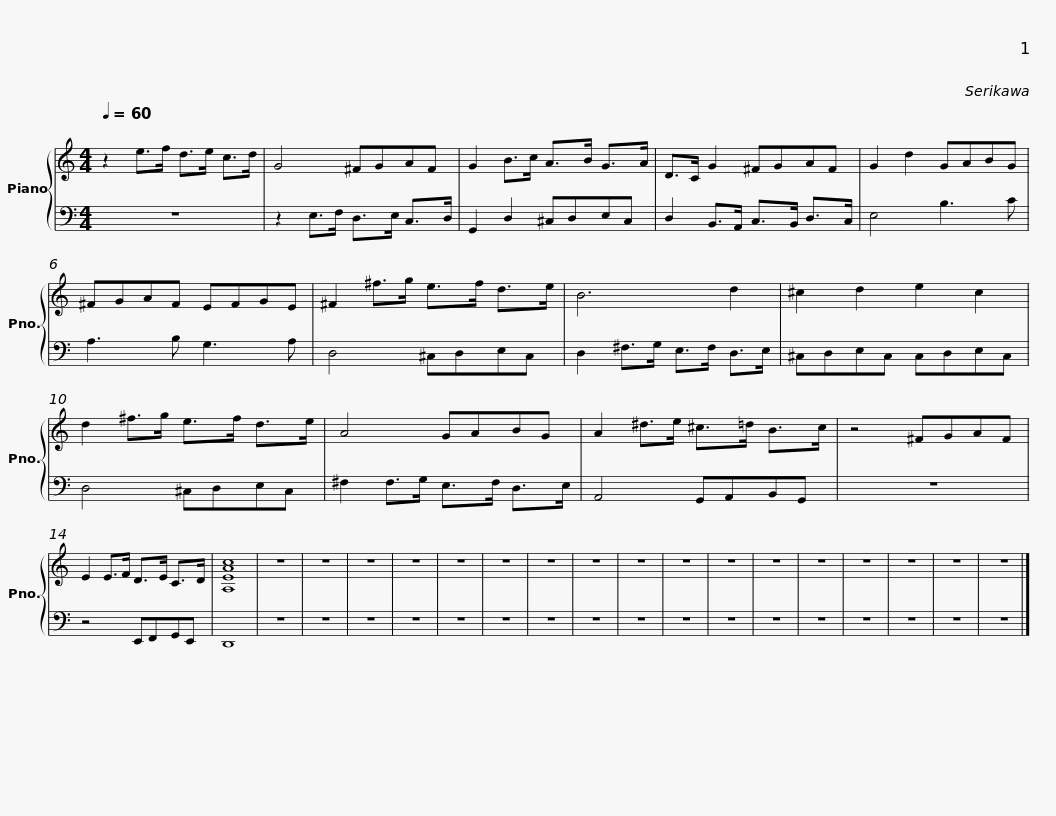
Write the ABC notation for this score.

X:1
%%score { 1 | 2 }
L:1/8
Q:1/4=60
M:4/4
I:linebreak $
K:C
V:1 treble
V:2 bass
V:1
 z2 e>f d>e c>d | G4 ^FGAF | G2 B>c A>B G>A | D>C G2 ^FGAF | G2 d2 GABG |$ %5
 ^FGAF EFGE | ^F2 ^f>g e>f d>e | B6 d2 | ^c2 d2 e2 c2 | d2 ^f>g e>f d>e |$ %10
 A4 GABG | A2 ^d>e ^c>=d B>c | z4 ^FGAF | E2 E>F D>E C>D | [A,EAc]8 | %15
 z8 | z8 | z8 |$ z8 | z8 | %20
 z8 | z8 | z8 | z8 | z8 | %25
 z8 | z8 | z8 | z8 | z8 | %30
 z8 | z8 |] %32
V:2
 z8 | z2 E,>F, D,>E, C,>D, | G,,2 D,2 ^C,D,E,C, | D,2 B,,>A,, C,>B,, D,>C, | E,4 B,3 C |$ %5
 A,3 B, G,3 A, | D,4 ^C,D,E,C, | D,2 ^F,>G, E,>F, D,>E, | ^C,D,E,C, C,D,E,C, | D,4 ^C,D,E,C, |$ %10
 ^F,2 F,>G, E,>F, D,>E, | A,,4 G,,A,,B,,G,, | z8 | z4 E,,F,,G,,E,, | D,,8 | %15
 z8 | z8 | z8 |$ z8 | z8 | %20
 z8 | z8 | z8 | z8 | z8 | %25
 z8 | z8 | z8 | z8 | z8 | %30
 z8 | z8 |] %32
